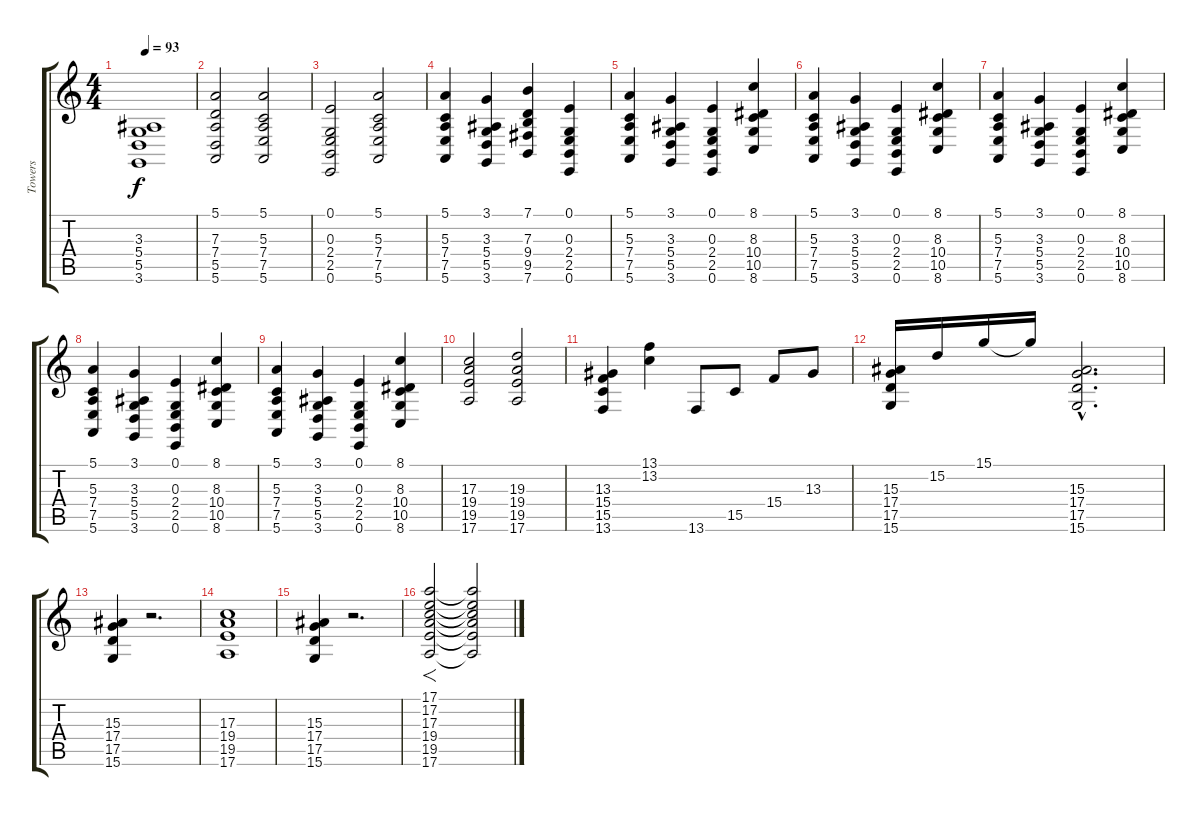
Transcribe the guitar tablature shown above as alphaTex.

\track ("Towers" "Towers") {instrument stringensemble1}
\staff {score tabs}
\tuning (E4 B3 G3 D3 A2 E2) {hide}
\ts (4 4)
\tempo 93
\clef g2
\ks c
(3.3 5.4 5.5 3.6).1{dy f volume 10 instrument stringensemble2} |
(5.1 7.3 7.4 5.5 5.6).2 (5.1 5.3 7.4 7.5 5.6).2 |
(0.1 0.3 2.4 2.5 0.6).2 (5.1 5.3 7.4 7.5 5.6).2 |
(5.1 5.3 7.4 7.5 5.6).4 (3.1 3.3 5.4 5.5 3.6).4 (7.1 7.3 9.4 9.5 7.6).4 (0.1 0.3 2.4 2.5 0.6).4 |
(5.1 5.3 7.4 7.5 5.6).4{volume 13} (3.1 3.3 5.4 5.5 3.6).4 (0.1 0.3 2.4 2.5 0.6).4 (8.1 8.3 10.4 10.5 8.6).4 |
(5.1 5.3 7.4 7.5 5.6).4 (3.1 3.3 5.4 5.5 3.6).4 (0.1 0.3 2.4 2.5 0.6).4 (8.1 8.3 10.4 10.5 8.6).4 |
(5.1 5.3 7.4 7.5 5.6).4 (3.1 3.3 5.4 5.5 3.6).4 (0.1 0.3 2.4 2.5 0.6).4 (8.1 8.3 10.4 10.5 8.6).4 |
(5.1 5.3 7.4 7.5 5.6).4 (3.1 3.3 5.4 5.5 3.6).4 (0.1 0.3 2.4 2.5 0.6).4 (8.1 8.3 10.4 10.5 8.6).4 |
(5.1 5.3 7.4 7.5 5.6).4 (3.1 3.3 5.4 5.5 3.6).4 (0.1 0.3 2.4 2.5 0.6).4 (8.1 8.3 10.4 10.5 8.6).4 |
(17.3 19.4 19.5 17.6).2 (19.3 19.4 19.5 17.6).2 |
(13.3 15.4 15.5 13.6).4 (13.1 13.2).4 13.6.8 15.5.8 15.4.8 13.3.8 |
(15.3 17.4 17.5 15.6).16 15.2.16 15.1.16 15.1{t}.16 (15.3{hac} 17.4{hac} 17.5{hac} 15.6{hac}).2{d} |
(15.3 17.4 17.5 15.6).4 r.2{d} |
(17.3 19.4 19.5 17.6).1 |
(15.3 17.4 17.5 15.6).4 r.2{d} |
(17.1 17.2 17.3 19.4 19.5 17.6).2{f} (17.1{t} 17.2{t} 17.3{t} 19.4{t} 19.5{t} 17.6{t}).2
